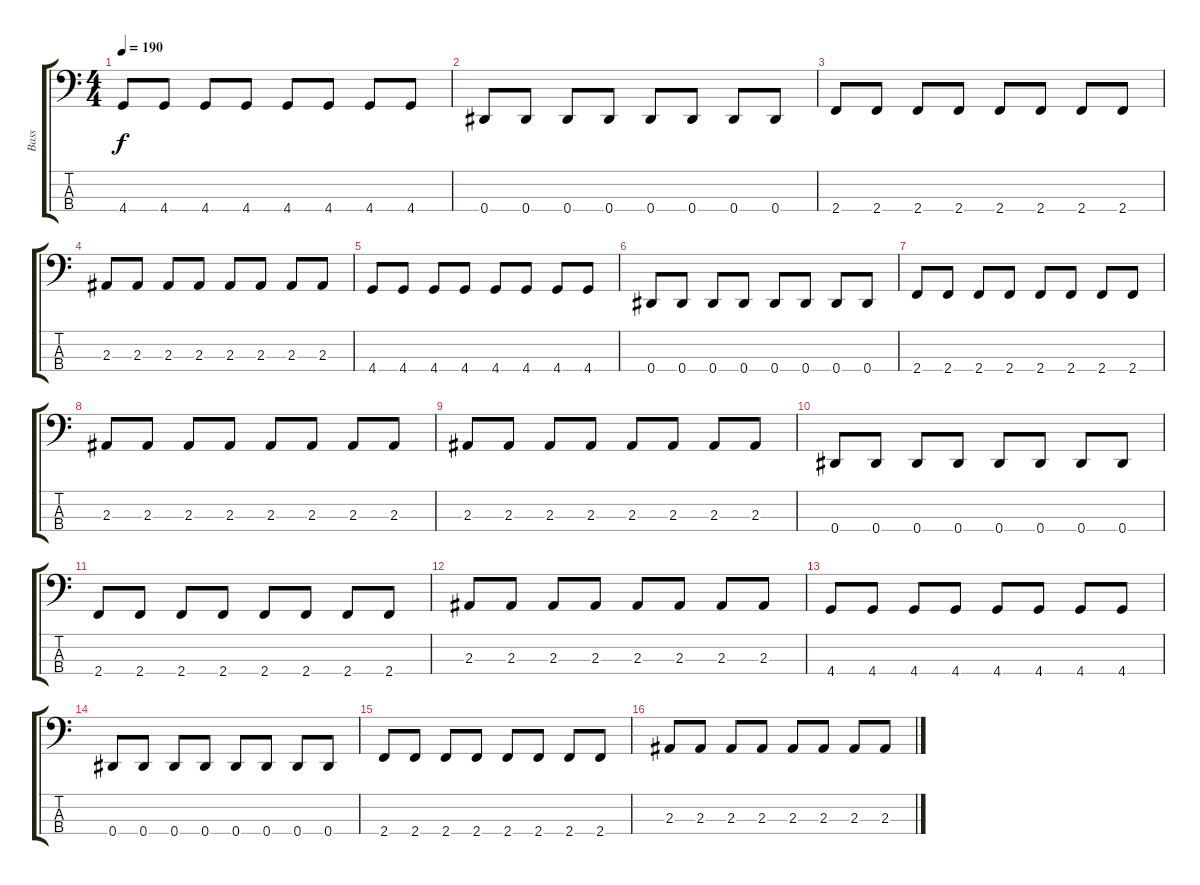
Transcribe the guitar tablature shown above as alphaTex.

\track ("Bass" "Bass") {instrument electricbassfinger}
\staff {score tabs}
\tuning (Gb2 Db2 Ab1 Eb1) {hide}
\ts (4 4)
\tempo 190
\clef f4
\ks c
4.4.8{dy f} 4.4.8 4.4.8 4.4.8 4.4.8 4.4.8 4.4.8 4.4.8 |
0.4.8 0.4.8 0.4.8 0.4.8 0.4.8 0.4.8 0.4.8 0.4.8 |
2.4.8 2.4.8 2.4.8 2.4.8 2.4.8 2.4.8 2.4.8 2.4.8 |
2.3.8 2.3.8 2.3.8 2.3.8 2.3.8 2.3.8 2.3.8 2.3.8 |
4.4.8 4.4.8 4.4.8 4.4.8 4.4.8 4.4.8 4.4.8 4.4.8 |
0.4.8 0.4.8 0.4.8 0.4.8 0.4.8 0.4.8 0.4.8 0.4.8 |
2.4.8 2.4.8 2.4.8 2.4.8 2.4.8 2.4.8 2.4.8 2.4.8 |
2.3.8 2.3.8 2.3.8 2.3.8 2.3.8 2.3.8 2.3.8 2.3.8 |
2.3.8 2.3.8 2.3.8 2.3.8 2.3.8 2.3.8 2.3.8 2.3.8 |
0.4.8 0.4.8 0.4.8 0.4.8 0.4.8 0.4.8 0.4.8 0.4.8 |
2.4.8 2.4.8 2.4.8 2.4.8 2.4.8 2.4.8 2.4.8 2.4.8 |
2.3.8 2.3.8 2.3.8 2.3.8 2.3.8 2.3.8 2.3.8 2.3.8 |
4.4.8 4.4.8 4.4.8 4.4.8 4.4.8 4.4.8 4.4.8 4.4.8 |
0.4.8 0.4.8 0.4.8 0.4.8 0.4.8 0.4.8 0.4.8 0.4.8 |
2.4.8 2.4.8 2.4.8 2.4.8 2.4.8 2.4.8 2.4.8 2.4.8 |
2.3.8 2.3.8 2.3.8 2.3.8 2.3.8 2.3.8 2.3.8 2.3.8
